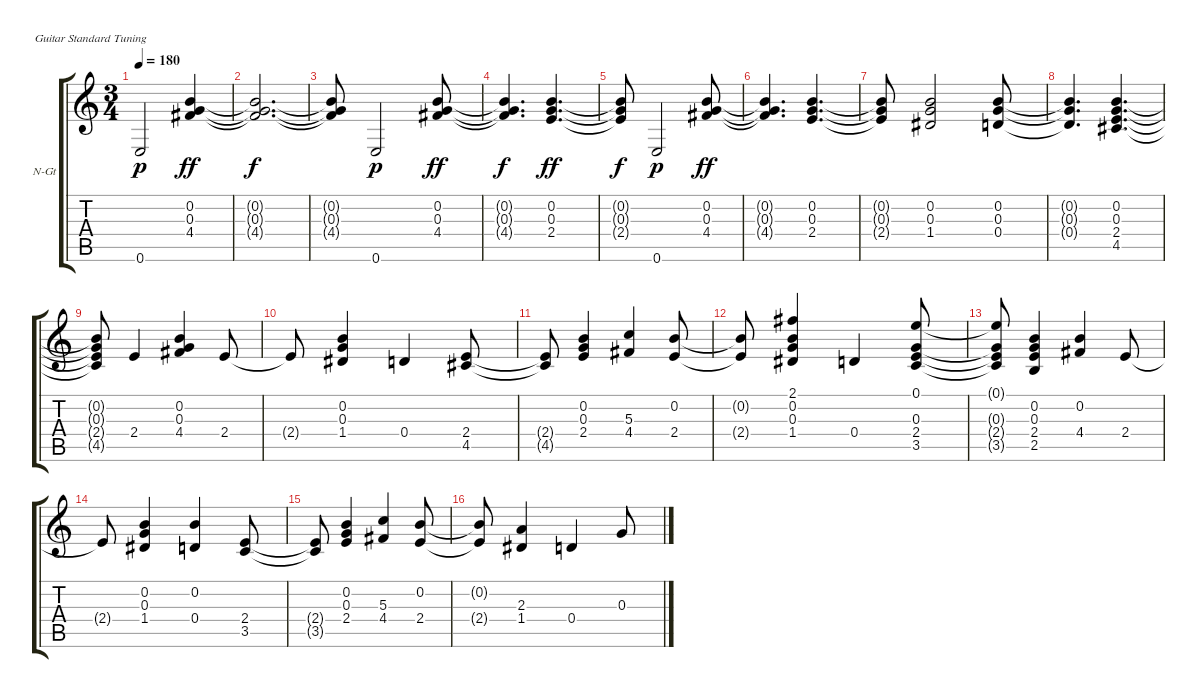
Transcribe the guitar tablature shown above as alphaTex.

\bracketExtendMode groupsimilarinstruments
\firstSystemTrackNameOrientation horizontal
\otherSystemsTrackNameOrientation horizontal
\track ("Track 1" "N-Gt") {instrument acousticguitarnylon}
\staff {score tabs}
\tuning (E4 B3 G3 D3 A2 E2)
\ts (3 4)
\tempo 180
\clef g2
\ks c
0.6.2{dy p instrument acousticguitarnylon} (0.2 0.3 4.4).4{dy ff} |
(0.2{t} 0.3{t} 4.4{t}).2{d dy f} |
(0.2{t} 0.3{t} 4.4{t}).8 0.6.2{dy p} (0.2 0.3 4.4).8{dy ff} |
(0.2{t} 0.3{t} 4.4{t}).4{d dy f} (0.2 0.3 2.4).4{d dy ff} |
(0.2{t} 0.3{t} 2.4{t}).8{dy f} 0.6.2{dy p} (0.2 0.3 4.4).8{dy ff} |
(0.2{t} 0.3{t} 4.4{t}).4{d} (0.2 0.3 2.4).4{d} |
(0.2{t} 0.3{t} 2.4{t}).8 (0.2 0.3 1.4).2 (0.2 0.3 0.4).8 |
(0.2{t} 0.3{t} 0.4{t}).4{d} (0.2 0.3 2.4 4.5).4{d} |
(0.2{t} 0.3{t} 2.4{t} 4.5{t}).8 2.4.4 (0.2 0.3 4.4).4 2.4.8 |
2.4{t}.8 (0.2 0.3 1.4).4 0.4.4 (2.4 4.5).8 |
(2.4{t} 4.5{t}).8 (0.2 0.3 2.4).4 (5.3 4.4).4 (0.2 2.4).8 |
(0.2{t} 2.4{t}).8 (2.1 0.2 0.3 1.4).4 0.4.4 (0.1 0.3 2.4 3.5).8 |
(0.1{t} 0.3{t} 2.4{t} 3.5{t}).8 (0.2 0.3 2.4 2.5).4 (0.2 4.4).4 2.4.8 |
2.4{t}.8 (0.2 0.3 1.4).4 (0.2 0.4).4 (2.4 3.5).8 |
(2.4{t} 3.5{t}).8 (0.2 0.3 2.4).4 (5.3 4.4).4 (0.2 2.4).8 |
(0.2{t} 2.4{t}).8 (2.3 1.4).4 0.4.4 0.3.8
